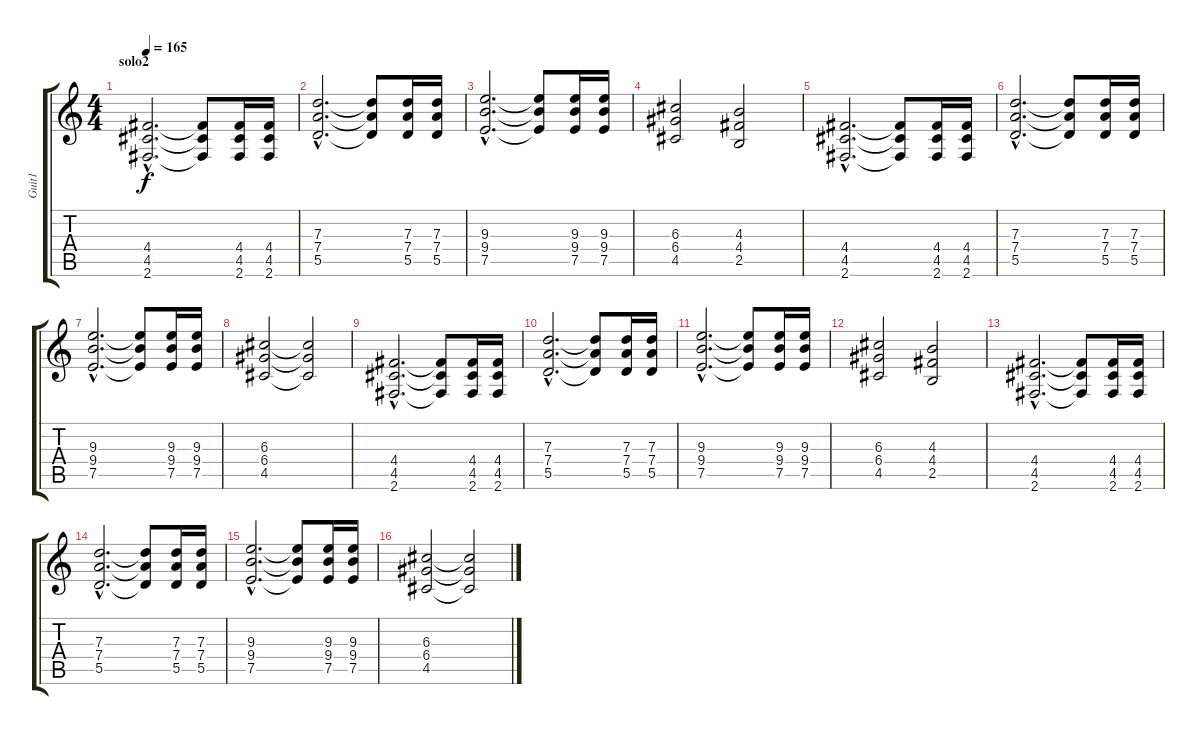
\track ("Guit1" "Guit1") {instrument overdrivenguitar}
\staff {score tabs}
\tuning (E4 B3 G3 D3 A2 E2) {hide}
\ts (4 4)
\section ("" "solo2")
\tempo 165
\clef g2
\ks c
(4.4{hac} 4.5{hac} 2.6{hac}).2{d dy f} (4.4{t} 4.5{t} 2.6{t}).8 (4.4 4.5 2.6).16 (4.4 4.5 2.6).16 |
(7.3{hac} 7.4{hac} 5.5{hac}).2{d} (7.3{t} 7.4{t} 5.5{t}).8 (7.3 7.4 5.5).16 (7.3 7.4 5.5).16 |
(9.3{hac} 9.4{hac} 7.5{hac}).2{d} (9.3{t} 9.4{t} 7.5{t}).8 (9.3 9.4 7.5).16 (9.3 9.4 7.5).16 |
(6.3 6.4 4.5).2 (4.3 4.4 2.5).2 |
(4.4{hac} 4.5{hac} 2.6{hac}).2{d} (4.4{t} 4.5{t} 2.6{t}).8 (4.4 4.5 2.6).16 (4.4 4.5 2.6).16 |
(7.3{hac} 7.4{hac} 5.5{hac}).2{d} (7.3{t} 7.4{t} 5.5{t}).8 (7.3 7.4 5.5).16 (7.3 7.4 5.5).16 |
(9.3{hac} 9.4{hac} 7.5{hac}).2{d} (9.3{t} 9.4{t} 7.5{t}).8 (9.3 9.4 7.5).16 (9.3 9.4 7.5).16 |
(6.3 6.4 4.5).2 (6.3{t} 6.4{t} 4.5{t}).2 |
(4.4{hac} 4.5{hac} 2.6{hac}).2{d} (4.4{t} 4.5{t} 2.6{t}).8 (4.4 4.5 2.6).16 (4.4 4.5 2.6).16 |
(7.3{hac} 7.4{hac} 5.5{hac}).2{d} (7.3{t} 7.4{t} 5.5{t}).8 (7.3 7.4 5.5).16 (7.3 7.4 5.5).16 |
(9.3{hac} 9.4{hac} 7.5{hac}).2{d} (9.3{t} 9.4{t} 7.5{t}).8 (9.3 9.4 7.5).16 (9.3 9.4 7.5).16 |
(6.3 6.4 4.5).2 (4.3 4.4 2.5).2 |
(4.4{hac} 4.5{hac} 2.6{hac}).2{d} (4.4{t} 4.5{t} 2.6{t}).8 (4.4 4.5 2.6).16 (4.4 4.5 2.6).16 |
(7.3{hac} 7.4{hac} 5.5{hac}).2{d} (7.3{t} 7.4{t} 5.5{t}).8 (7.3 7.4 5.5).16 (7.3 7.4 5.5).16 |
(9.3{hac} 9.4{hac} 7.5{hac}).2{d} (9.3{t} 9.4{t} 7.5{t}).8 (9.3 9.4 7.5).16 (9.3 9.4 7.5).16 |
(6.3 6.4 4.5).2 (6.3{t} 6.4{t} 4.5{t}).2
